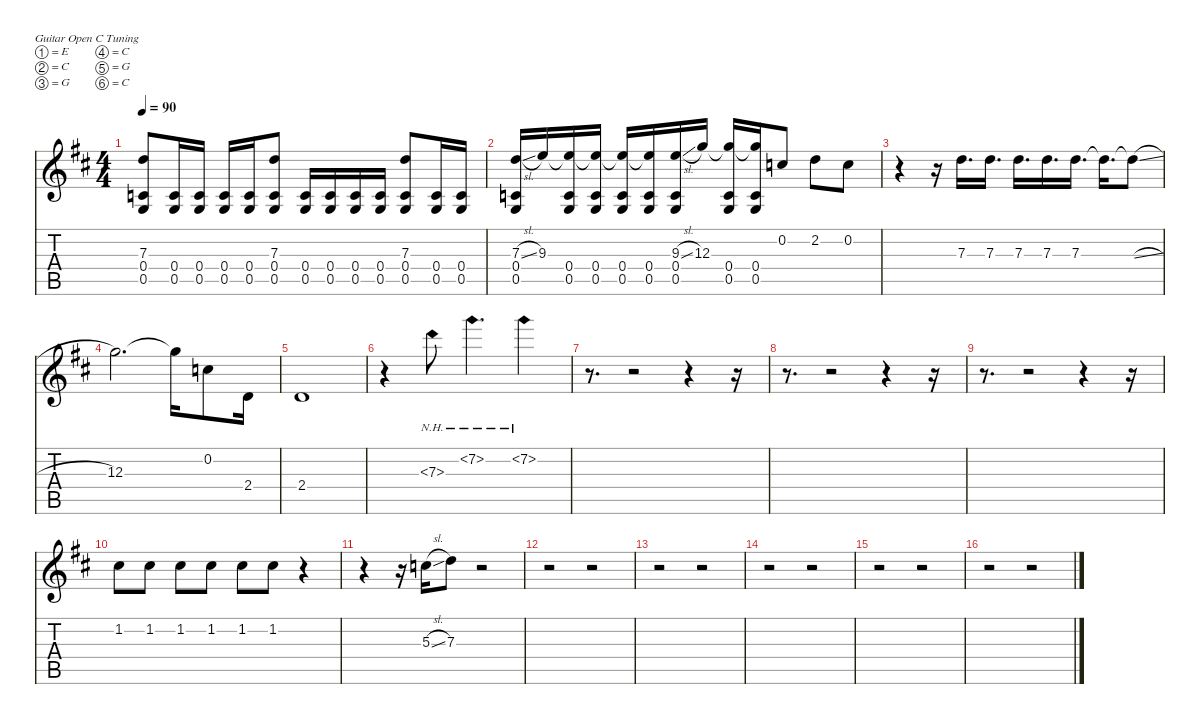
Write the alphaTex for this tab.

\defaultSystemsLayout 4
\hideDynamics
\bracketExtendMode nobrackets
\singleTrackTrackNamePolicy hidden
\multiTrackTrackNamePolicy hidden
\otherSystemsTrackNameOrientation horizontal
\track ("Guitar L" "s.guit.") {instrument acousticguitarsteel}
\staff {score tabs}
\tuning (E4 C4 G3 C3 G2 C2)
\ts (4 4)
\tempo 90
\clef g2
\ks bminor
(7.3{acc forcenatural} 0.4{acc forcenatural} 0.5{acc forcenatural}).8{dy pp beam Up} (0.4{acc forcenatural} 0.5{acc forcenatural}).16{beam Up} (0.4{acc forcenatural} 0.5{acc forcenatural}).16{beam Up} (0.4{acc forcenatural} 0.5{acc forcenatural}).16{beam Up} (0.4{acc forcenatural} 0.5{acc forcenatural}).16{beam Up} (7.3{acc forcenatural} 0.4{acc forcenatural} 0.5{acc forcenatural}).8{beam Up} (0.4{acc forcenatural} 0.5{acc forcenatural}).16{beam Up} (0.4{acc forcenatural} 0.5{acc forcenatural}).16{beam Up} (0.4{acc forcenatural} 0.5{acc forcenatural}).16{beam Up} (0.4{acc forcenatural} 0.5{acc forcenatural}).16{beam Up} (7.3{acc forcenatural} 0.4{acc forcenatural} 0.5{acc forcenatural}).8{beam Up} (0.4{acc forcenatural} 0.5{acc forcenatural}).16{beam Up} (0.4{acc forcenatural} 0.5{acc forcenatural}).16{beam Up} |
(7.3{sl acc forcenatural} 0.4{acc forcenatural} 0.5{acc forcenatural}).16{beam Up} 9.3{acc forcenatural}.16{beam Up} (9.3{t acc forcenatural} 0.4{acc forcenatural} 0.5{acc forcenatural}).16{beam Up} (9.3{t acc forcenatural} 0.4{acc forcenatural} 0.5{acc forcenatural}).16{beam Up} (9.3{t acc forcenatural} 0.4{acc forcenatural} 0.5{acc forcenatural}).16{beam Up} (9.3{t acc forcenatural} 0.4{acc forcenatural} 0.5{acc forcenatural}).16{beam Up} (9.3{sl acc forcenatural} 0.4{acc forcenatural} 0.5{acc forcenatural}).16{beam Up} 12.3{acc forcenatural}.16{beam Up} (12.3{t acc forcenatural} 0.4{acc forcenatural} 0.5{acc forcenatural}).16{beam Up} (12.3{t acc forcenatural} 0.4{acc forcenatural} 0.5{acc forcenatural}).16{beam Up} 0.2{acc forcenatural}.8{dy ppp beam Up} 2.2{acc forcenatural}.8{beam Down} 0.2{acc forcenatural}.8{beam Down} |
r.4{beam Down} r.16{beam Down} 7.3{acc forcenatural}.16{d beam Down} 7.3{acc forcenatural}.16{d beam Down} 7.3{acc forcenatural}.16{d dy pp beam Down} 7.3{acc forcenatural}.16{d beam Down} 7.3{acc forcenatural}.16{d dy p beam Down} 7.3{t acc forcenatural}.16{d dy f beam Down} 7.3{sl t acc forcenatural}.8{beam Down} |
12.3{acc forcenatural}.2{d dy pp beam Down} 12.3{t acc forcenatural}.16{dy f beam Down} 0.2{acc forcenatural}.8{dy p beam Down} 2.4{acc forcenatural}.16{dy ppp beam Down} |
2.4{acc forcenatural}.1{beam Up} |
r.4{beam Down} 7.3{nh acc forcenatural}.8{dy pp beam Down} 7.2{nh acc forcenatural}.4{d dy p beam Down} 7.2{nh acc forcenatural}.4{beam Down} |
r.8{d beam Down} r.2{beam Down} r.4{beam Down} r.16{beam Down} |
r.8{d beam Down} r.2{beam Down} r.4{beam Down} r.16{beam Down} |
r.8{d beam Down} r.2{beam Down} r.4{beam Down} r.16{beam Down} |
1.2{acc #}.8 1.2{acc #}.8 1.2{acc #}.8{dy pp} 1.2{acc #}.8 1.2{acc #}.8{dy ppp} 1.2{acc #}.8 r.4{beam Down} |
r.4{beam Down} r.16{beam Down} 5.3{sl acc forcenatural}.16{beam Down} 7.3{acc forcenatural}.8{beam Down} r.2{beam Down} |
r.2{beam Down} r.2{beam Down} |
r.2{beam Down} r.2{beam Down} |
r.2{beam Down} r.2{beam Down} |
r.2{beam Down} r.2{beam Down} |
r.2{beam Down} r.2{beam Down}
